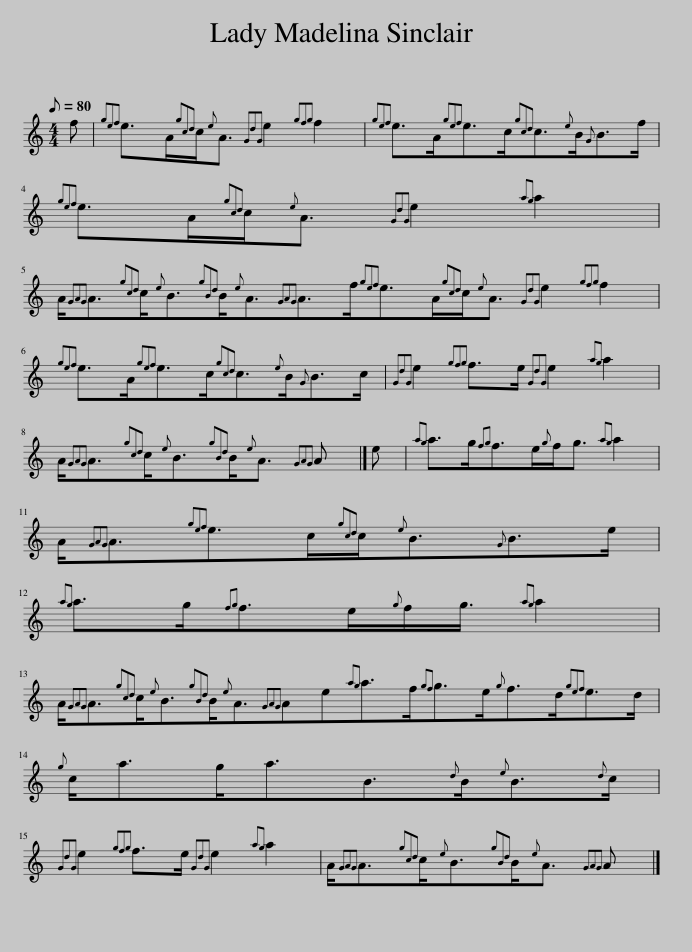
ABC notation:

X:1
L:1/8
Q:1/8=80
M:4/4
I:linebreak $
K:C
V:1 treble
V:1
 f |{gef} e>A{gcd}c/{e}A3/2{GdG} e2{gfg} f2 |{gef} e>A{gef}e>c{gcd}c3/2{e}B/{G}B>f |${gef} e>A{gcd}c/{e}A3/2{GdG} e2{ag} a2 |$ A/{GAG}A3/2{gcd}c/{e}B3/2{gBd}B/{e}A3/2{GAG}A>f{gef}e>A{gcd}c/{e}A3/2{GdG} e2{gfg} f2 |$ %5
{gef} e>A{gef}e>c{gcd}c3/2{e}B/{G}B>c |{GdG} e2{gfg} f>e{GdG} e2{ag} a2 |$ A/{GAG}A3/2{gcd}c/{e}B3/2{gBd}B/{e}A3/2{GAG} A |] e |{ag} a>g{fg}f>e{g}f<g{ag} a2 |$ %10
 A/{GAG}A3/2{gef}e>c{gcd}c/{e}B3/2{G}B>e |${ag} a>g{fg}f>e{g}f/g3/4{ag} a2 |$ A/{GAG}A3/2{gcd}c/{e}B3/2{gBd}B/{e}A3/2{GAG}Ae{ag}a>f{gf}g>e{g}f>d{gef}e>d |${g} c<ag<aB3/2{d}B/{e}B3/2{d}c/ |${GdG} e2{gfg} f>e{GdG} e2{ag} a2 | %15
 A/{GAG}A3/2{gcd}c/{e}B3/2{gBd}B/{e}A3/2{GAG} A |] %16
